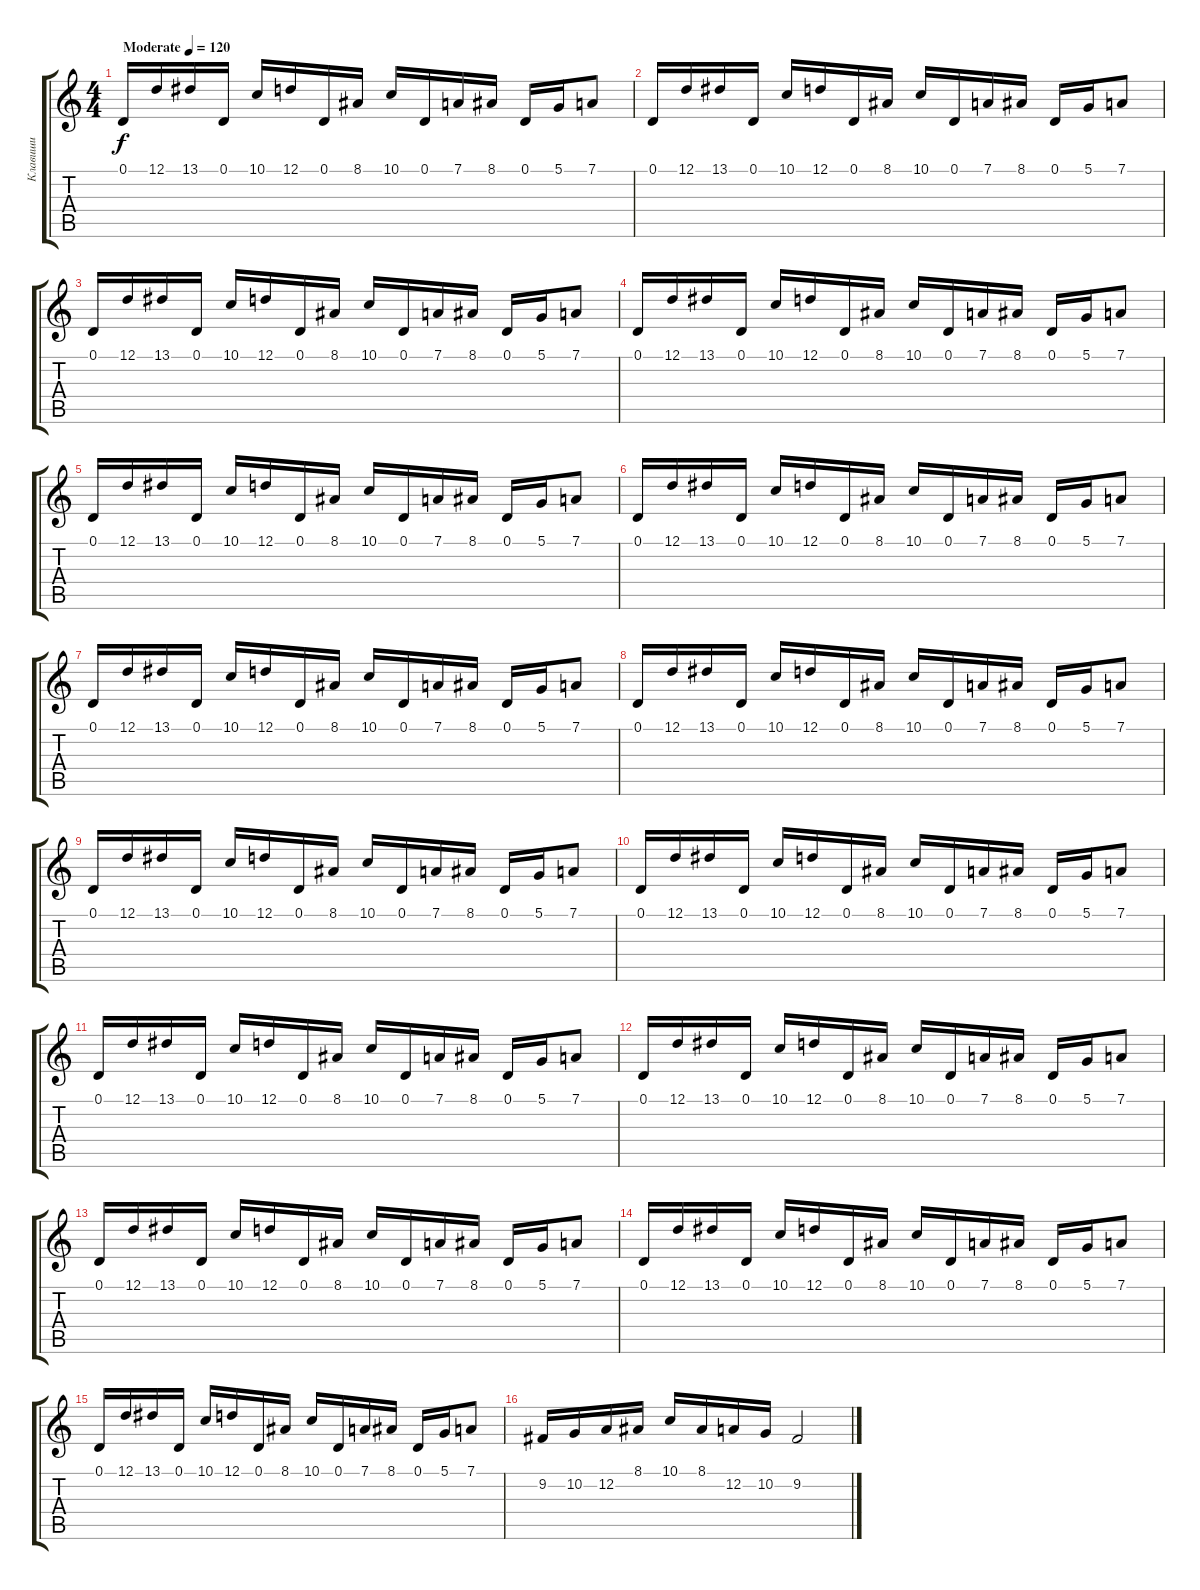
\track ("Клавиши" "Клавиши") {instrument pad1newage}
\staff {score tabs}
\tuning (D4 A3 F3 C3 G2 D2) {hide}
\ts (4 4)
\tempo (120 "Moderate")
\clef g2
\ks c
0.1.16{dy f instrument pad1newage} 12.1.16 13.1.16 0.1.16 10.1.16 12.1.16 0.1.16 8.1.16 10.1.16 0.1.16 7.1.16 8.1.16 0.1.16 5.1.16 7.1.8 |
0.1.16 12.1.16 13.1.16 0.1.16 10.1.16 12.1.16 0.1.16 8.1.16 10.1.16 0.1.16 7.1.16 8.1.16 0.1.16 5.1.16 7.1.8 |
0.1.16 12.1.16 13.1.16 0.1.16 10.1.16 12.1.16 0.1.16 8.1.16 10.1.16 0.1.16 7.1.16 8.1.16 0.1.16 5.1.16 7.1.8 |
0.1.16 12.1.16 13.1.16 0.1.16 10.1.16 12.1.16 0.1.16 8.1.16 10.1.16 0.1.16 7.1.16 8.1.16 0.1.16 5.1.16 7.1.8 |
0.1.16 12.1.16 13.1.16 0.1.16 10.1.16 12.1.16 0.1.16 8.1.16 10.1.16 0.1.16 7.1.16 8.1.16 0.1.16 5.1.16 7.1.8 |
0.1.16 12.1.16 13.1.16 0.1.16 10.1.16 12.1.16 0.1.16 8.1.16 10.1.16 0.1.16 7.1.16 8.1.16 0.1.16 5.1.16 7.1.8 |
0.1.16 12.1.16 13.1.16 0.1.16 10.1.16 12.1.16 0.1.16 8.1.16 10.1.16 0.1.16 7.1.16 8.1.16 0.1.16 5.1.16 7.1.8 |
0.1.16 12.1.16 13.1.16 0.1.16 10.1.16 12.1.16 0.1.16 8.1.16 10.1.16 0.1.16 7.1.16 8.1.16 0.1.16 5.1.16 7.1.8 |
0.1.16 12.1.16 13.1.16 0.1.16 10.1.16 12.1.16 0.1.16 8.1.16 10.1.16 0.1.16 7.1.16 8.1.16 0.1.16 5.1.16 7.1.8 |
0.1.16 12.1.16 13.1.16 0.1.16 10.1.16 12.1.16 0.1.16 8.1.16 10.1.16 0.1.16 7.1.16 8.1.16 0.1.16 5.1.16 7.1.8 |
0.1.16 12.1.16 13.1.16 0.1.16 10.1.16 12.1.16 0.1.16 8.1.16 10.1.16 0.1.16 7.1.16 8.1.16 0.1.16 5.1.16 7.1.8 |
0.1.16 12.1.16 13.1.16 0.1.16 10.1.16 12.1.16 0.1.16 8.1.16 10.1.16 0.1.16 7.1.16 8.1.16 0.1.16 5.1.16 7.1.8 |
0.1.16 12.1.16 13.1.16 0.1.16 10.1.16 12.1.16 0.1.16 8.1.16 10.1.16 0.1.16 7.1.16 8.1.16 0.1.16 5.1.16 7.1.8 |
0.1.16 12.1.16 13.1.16 0.1.16 10.1.16 12.1.16 0.1.16 8.1.16 10.1.16 0.1.16 7.1.16 8.1.16 0.1.16 5.1.16 7.1.8 |
0.1.16 12.1.16 13.1.16 0.1.16 10.1.16 12.1.16 0.1.16 8.1.16 10.1.16 0.1.16 7.1.16 8.1.16 0.1.16 5.1.16 7.1.8 |
9.2.16 10.2.16 12.2.16 8.1.16 10.1.16 8.1.16 12.2.16 10.2.16 9.2.2
